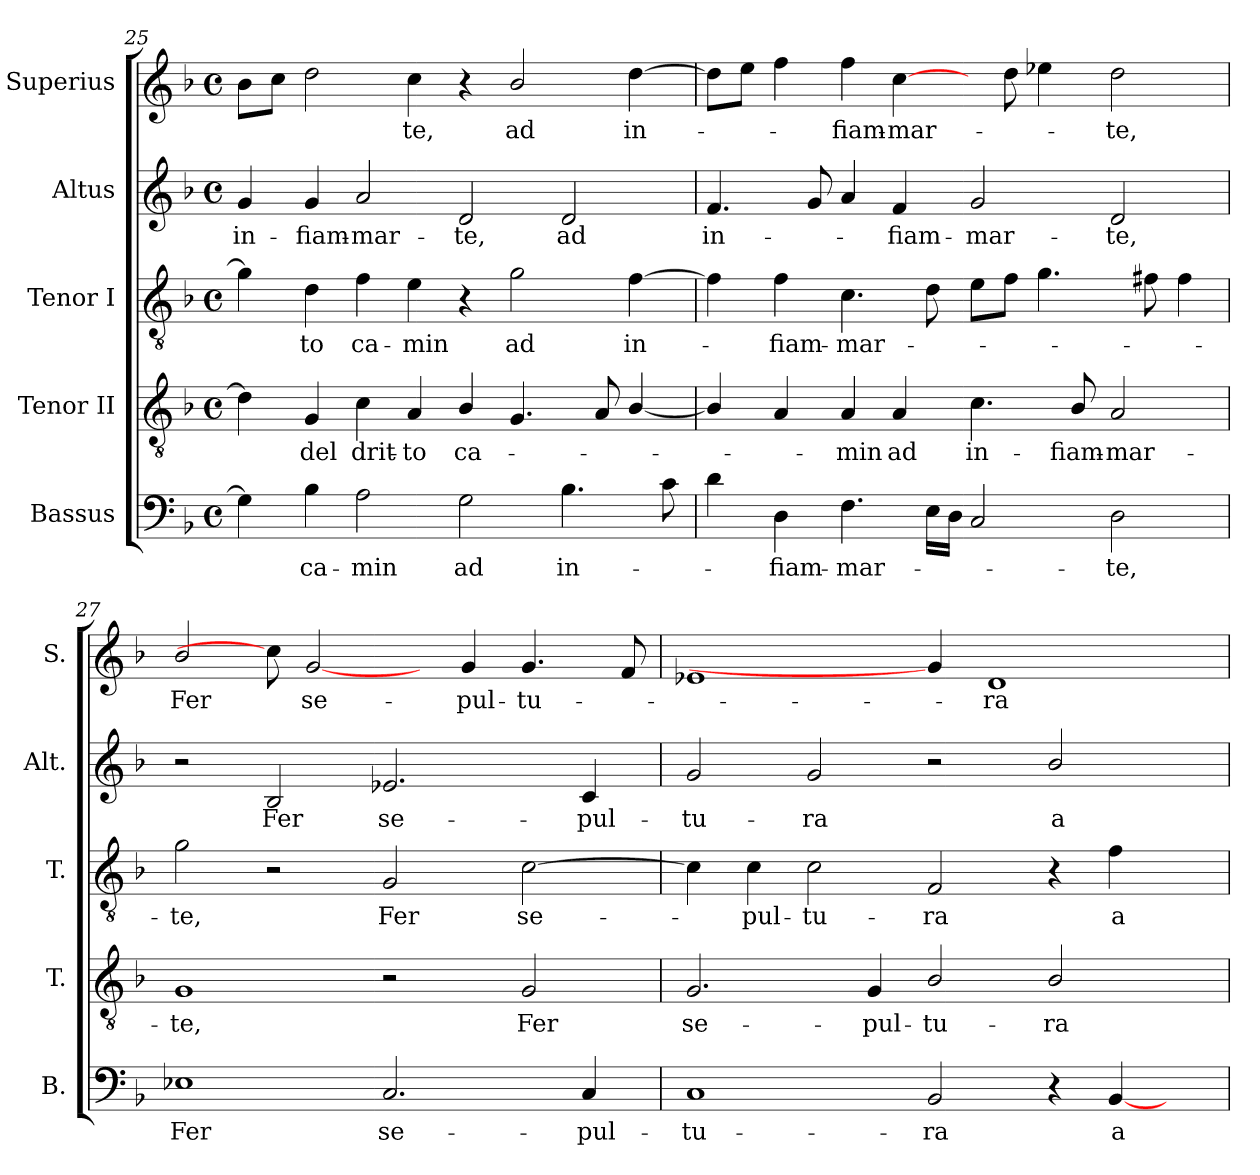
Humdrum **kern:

**kern	**text	**kern	**text	**kern	**text	**kern	**text	**kern	**text
*part5	*part5	*part4	*part4	*part3	*part3	*part2	*part2	*part1	*part1
*staff5	*staff5	*staff4	*staff4	*staff3	*staff3	*staff2	*staff2	*staff1	*staff1
*I"Bassus	*	*I"Tenor II	*	*I"Tenor I	*	*I"Altus	*	*I"Superius	*
*I'B.	*	*I'T.	*	*I'T.	*	*I'Alt.	*	*I'S.	*
!!LO:LB:g=z
*clefF4	*	*clefGv2	*	*clefGv2	*	*clefG2	*	*clefG2	*
*	*	*ITrd7c12	*	*ITrd7c12	*	*	*	*	*
*k[b-]	*	*k[b-]	*	*k[b-]	*	*k[b-]	*	*k[b-]	*
*F:	*	*F:	*	*F:	*	*F:	*	*F:	*
*M4/4	*	*M4/4	*	*M4/4	*	*M4/4	*	*M4/4	*
*met(c)	*	*met(c)	*	*met(c)	*	*met(c)	*	*met(c)	*
=25	=25	=25	=25	=25	=25	=25	=25	=25	=25
!	!	!	!	!	!	!	!LO:LY:b:color=#000000	!	!
4Gi\]	.	4Di\]	.	4Gi\]	.	4gi/	in-	8b-i\L	.
.	.	.	.	.	.	.	.	8cci\J	.
!	!LO:LY:b:color=#000000	!	!	!	!	!	!	!	!
!	!	!	!LO:LY:b:color=#000000	!	!	!	!	!	!
!	!	!	!	!	!LO:LY:b:color=#000000	!	!	!	!
!	!	!	!	!	!	!	!LO:LY:b:color=#000000	!	!
4B-i\	ca-	4GGi/	del	4Di\	-to	4gi/	-fiam-	2ddi\	.
!	!LO:LY:b:color=#000000	!	!	!	!	!	!	!	!
!	!	!	!LO:LY:b:color=#000000	!	!	!	!	!	!
!	!	!	!	!	!LO:LY:b:color=#000000	!	!	!	!
!	!	!	!	!	!	!	!LO:LY:b:color=#000000	!	!
2Ai\	-min	4Ci\	drit-	4Fi\	ca-	2ai/	-mar-	.	.
!	!	!	!LO:LY:b:color=#000000	!	!	!	!	!	!
!	!	!	!	!	!LO:LY:b:color=#000000	!	!	!	!
!	!	!	!	!	!	!	!	!	!LO:LY:b:color=#000000
.	.	4AAi/	-to	4Ei\	-min	.	.	4cci\	-te,
!	!LO:LY:b:color=#000000	!	!	!	!	!	!	!	!
!	!	!	!LO:LY:b:color=#000000	!	!	!	!	!	!
!	!	!	!	!	!	!	!LO:LY:b:color=#000000	!	!
2Gi\	ad	4BB-i/	ca-	4r	.	2di/	-te,	4r	.
!	!	!	!	!	!LO:LY:b:color=#000000	!	!	!	!
!	!	!	!	!	!	!	!	!	!LO:LY:b:color=#000000
.	.	4.GGi/	.	2Gi\	ad	.	.	2b-i/	ad
!	!LO:LY:b:color=#000000	!	!	!	!	!	!	!	!
!	!	!	!	!	!	!	!LO:LY:b:color=#000000	!	!
4.B-i\	in-	.	.	.	.	2di/	ad	.	.
.	.	8AAi/	.	.	.	.	.	.	.
!	!	!	!	!	!LO:LY:b:color=#000000	!	!	!	!
!	!	!	!	!	!	!	!	!	!LO:LY:b:color=#000000
.	.	[<4BB-i/	.	[>4Fi\	in-	.	.	[>4ddi\	in-
8ci\	.	.	.	.	.	.	.	.	.
=26	=26	=26	=26	=26	=26	=26	=26	=26	=26
!	!	!	!	!	!	!	!LO:LY:b:color=#000000	!	!
4di\	.	4BB-i/]	.	4Fi\]	.	4.fi/	in-	8ddi\L]	.
.	.	.	.	.	.	.	.	8eei\J	.
!	!LO:LY:b:color=#000000	!	!	!	!	!	!	!	!
!	!	!	!	!	!LO:LY:b:color=#000000	!	!	!	!
4Di\	-fiam-	4AAi/	.	4Fi\	-fiam-	.	.	4ffi\	.
.	.	.	.	.	.	8gi/	.	.	.
!	!LO:LY:b:color=#000000	!	!	!	!	!	!	!	!
!	!	!	!LO:LY:b:color=#000000	!	!	!	!	!	!
!	!	!	!	!	!LO:LY:b:color=#000000	!	!	!	!
!	!	!	!	!	!	!	!	!	!LO:LY:b:color=#000000
4.Fi\	-mar-	4AAi/	-min	4.Ci\	-mar-	4ai/	.	4ffi\	-fiam-
!	!	!	!LO:LY:b:color=#000000	!	!	!	!	!	!
!	!	!	!	!	!	!	!LO:LY:b:color=#000000	!	!
!	!	!	!	!	!	!	!	!	!LO:LY:b:color=#000000
.	.	4AAi/	ad	.	.	4fi/	-fiam-	[4cci\	-mar-
16Ei\LL	.	.	.	8Di\	.	.	.	.	.
16Di\JJ	.	.	.	.	.	.	.	.	.
!	!	!	!LO:LY:b:color=#000000	!	!	!	!	!	!
!	!	!	!	!	!	!	!LO:LY:b:color=#000000	!	!
2Ci/	.	4.Ci\	in-	8Ei\L	.	2gi/	-mar-	8ryy	.
.	.	.	.	8Fi\J	.	.	.	8ddi\	.
.	.	.	.	4.Gi\	.	.	.	4ee-Xi\	.
!	!	!	!LO:LY:b:color=#000000	!	!	!	!	!	!
.	.	8BB-i/	-fiam-	.	.	.	.	.	.
!	!LO:LY:b:color=#000000	!	!	!	!	!	!	!	!
!	!	!	!LO:LY:b:color=#000000	!	!	!	!	!	!
!	!	!	!	!	!	!	!LO:LY:b:color=#000000	!	!
!	!	!	!	!	!	!	!	!	!LO:LY:b:color=#000000
2Di\	-te,	2AAi/	-mar-	.	.	2di/	-te,	2ddi\	-te,
.	.	.	.	8F#Xi\	.	.	.	.	.
.	.	.	.	4F#i\	.	.	.	.	.
=27	=27	=27	=27	=27	=27	=27	=27	=27	=27
!	!LO:LY:b:color=#000000	!	!	!	!	!	!	!	!
!	!	!	!LO:LY:b:color=#000000	!	!	!	!	!	!
!	!	!	!	!	!LO:LY:b:color=#000000	!	!	!	!
!	!	!	!	!	!	!	!	!	!LO:LY:b:color=#000000
1E-Xi	Fer	1GGi	-te,	2Gi\	-te,	2r	.	2b-i/	Fer
!	!	!	!	!	!	!	!LO:LY:b:color=#000000	!	!
.	.	.	.	2r	.	2B-i/	Fer	8cci\]	.
!	!	!	!	!	!	!	!	!	!LO:LY:b:color=#000000
.	.	.	.	.	.	.	.	[2gi/	se-
!	!LO:LY:b:color=#000000	!	!	!	!	!	!	!	!
!	!	!	!	!	!LO:LY:b:color=#000000	!	!	!	!
!	!	!	!	!	!	!	!LO:LY:b:color=#000000	!	!
2.Ci/	se-	2r	.	2GGi/	Fer	2.e-Xi/	se-	.	.
.	.	.	.	.	.	.	.	8ryy	.
!	!	!	!	!	!	!	!	!	!LO:LY:b:color=#000000
.	.	.	.	.	.	.	.	4gi/	-pul-
!	!	!	!LO:LY:b:color=#000000	!	!	!	!	!	!
!	!	!	!	!	!LO:LY:b:color=#000000	!	!	!	!
!	!	!	!	!	!	!	!	!	!LO:LY:b:color=#000000
.	.	2GGi/	Fer	[>2Ci\	se-	.	.	4.gi/	-tu-
!	!LO:LY:b:color=#000000	!	!	!	!	!	!	!	!
!	!	!	!	!	!	!	!LO:LY:b:color=#000000	!	!
4Ci/	-pul-	.	.	.	.	4ci/	-pul-	.	.
.	.	.	.	.	.	.	.	8fi/	.
=28	=28	=28	=28	=28	=28	=28	=28	=28	=28
!	!LO:LY:b:color=#000000	!	!	!	!	!	!	!	!
!	!	!	!LO:LY:b:color=#000000	!	!	!	!	!	!
!	!	!	!	!	!	!	!LO:LY:b:color=#000000	!	!
1Ci	-tu-	2.GGi/	se-	4Ci\]	.	2gi/	-tu-	1e-Xi	.
!	!	!	!	!	!LO:LY:b:color=#000000	!	!	!	!
.	.	.	.	4Ci\	-pul-	.	.	.	.
!	!	!	!	!	!LO:LY:b:color=#000000	!	!	!	!
!	!	!	!	!	!	!	!LO:LY:b:color=#000000	!	!
.	.	.	.	2Ci\	-tu-	2gi/	-ra	.	.
!	!	!	!LO:LY:b:color=#000000	!	!	!	!	!	!
.	.	4GGi/	-pul-	.	.	.	.	.	.
!	!LO:LY:b:color=#000000	!	!	!	!	!	!	!	!
!	!	!	!LO:LY:b:color=#000000	!	!	!	!	!	!
!	!	!	!	!	!LO:LY:b:color=#000000	!	!	!	!
2BB-i/	-ra	2BB-i/	-tu-	2FFi/	-ra	2r	.	4gi/]	.
!	!	!	!	!	!	!	!	!	!LO:LY:b:color=#000000
.	.	.	.	.	.	.	.	1di	-ra
!	!	!	!LO:LY:b:color=#000000	!	!	!	!	!	!
!	!	!	!	!	!	!	!LO:LY:b:color=#000000	!	!
4r	.	2BB-i/	-ra	4r	.	2b-i/	a	.	.
!	!LO:LY:b:color=#000000	!	!	!	!	!	!	!	!
!	!	!	!	!	!LO:LY:b:color=#000000	!	!	!	!
[<4BB-i/	a	.	.	4Fi\	a	.	.	.	.
4ryy	.	4ryy	.	4ryy	.	4ryy	.	.	.
=	=	=	=	=	=	=	=	=	=
*-	*-	*-	*-	*-	*-	*-	*-	*-	*-
